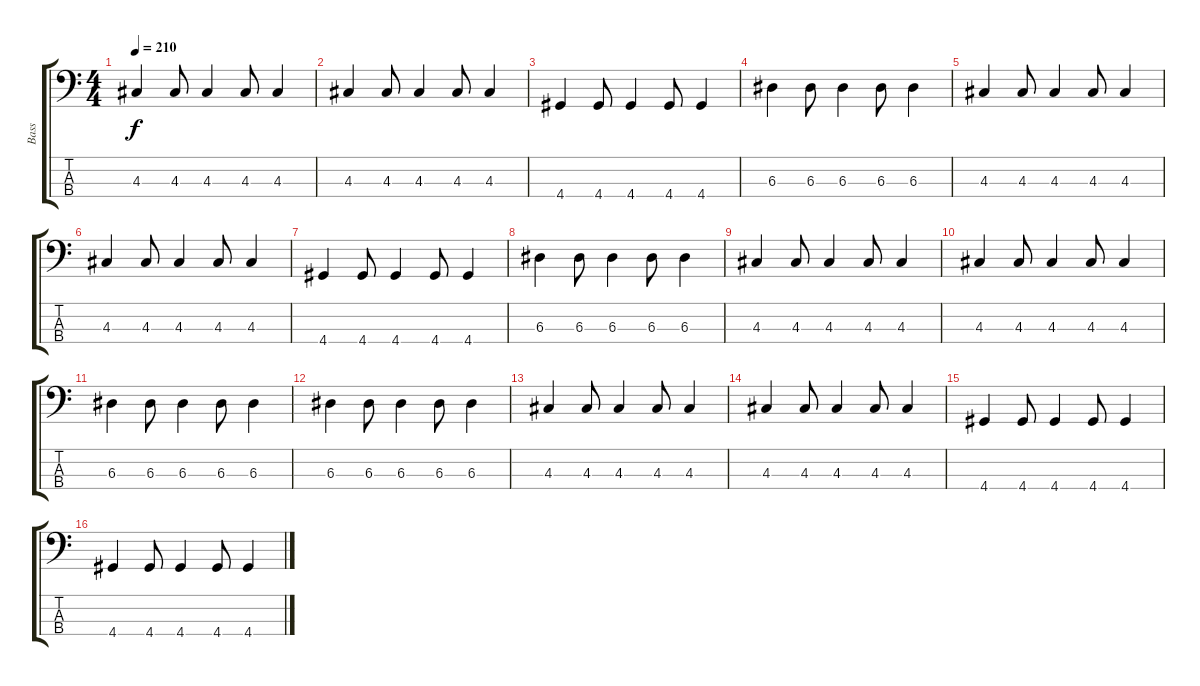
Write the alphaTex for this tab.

\track ("Bass" "Bass") {instrument electricbassfinger}
\staff {score tabs}
\tuning (G2 D2 A1 E1) {hide}
\ts (4 4)
\tempo 210
\clef f4
\ks c
4.3.4{dy f} 4.3.8 4.3.4 4.3.8 4.3.4 |
4.3.4 4.3.8 4.3.4 4.3.8 4.3.4 |
4.4.4 4.4.8 4.4.4 4.4.8 4.4.4 |
6.3.4 6.3.8 6.3.4 6.3.8 6.3.4 |
4.3.4 4.3.8 4.3.4 4.3.8 4.3.4 |
4.3.4 4.3.8 4.3.4 4.3.8 4.3.4 |
4.4.4 4.4.8 4.4.4 4.4.8 4.4.4 |
6.3.4 6.3.8 6.3.4 6.3.8 6.3.4 |
4.3.4 4.3.8 4.3.4 4.3.8 4.3.4 |
4.3.4 4.3.8 4.3.4 4.3.8 4.3.4 |
6.3.4 6.3.8 6.3.4 6.3.8 6.3.4 |
6.3.4 6.3.8 6.3.4 6.3.8 6.3.4 |
4.3.4 4.3.8 4.3.4 4.3.8 4.3.4 |
4.3.4 4.3.8 4.3.4 4.3.8 4.3.4 |
4.4.4 4.4.8 4.4.4 4.4.8 4.4.4 |
4.4.4 4.4.8 4.4.4 4.4.8 4.4.4
